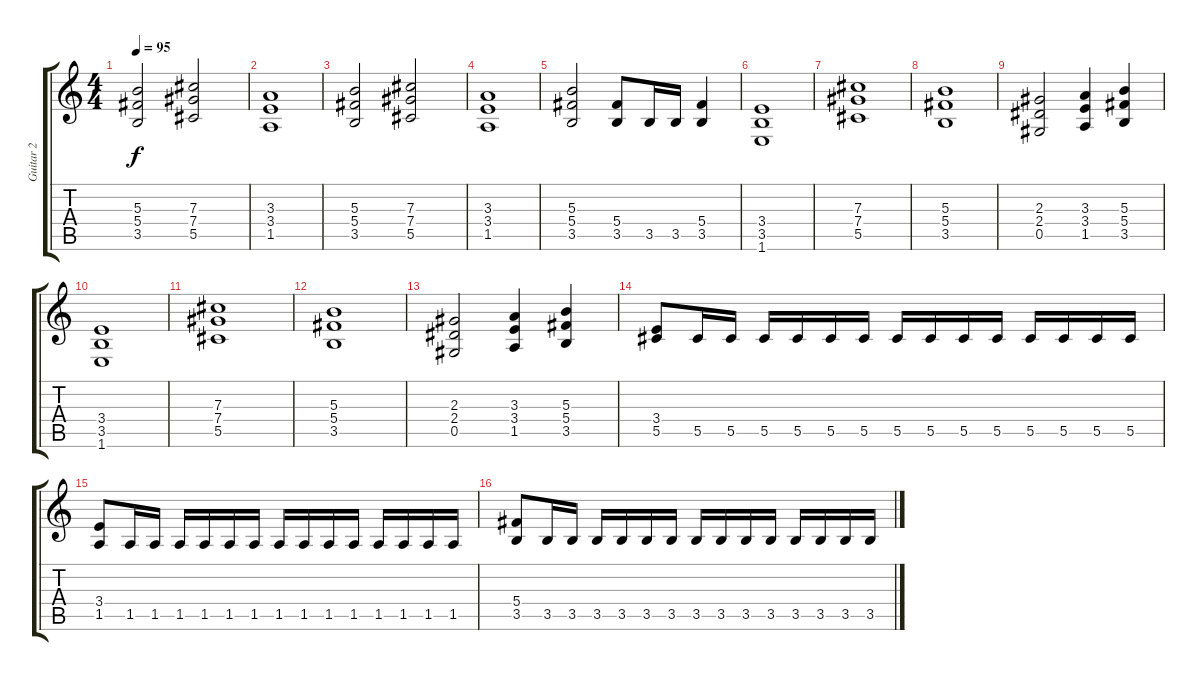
\track ("Guitar 2" "Guitar 2") {instrument distortionguitar}
\staff {score tabs}
\tuning (Eb4 Bb3 Gb3 Db3 Ab2 Eb2) {hide}
\ts (4 4)
\tempo 95
\clef g2
\ks c
(5.3 5.4 3.5).2{dy f} (7.3 7.4 5.5).2 |
(3.3 3.4 1.5).1 |
(5.3 5.4 3.5).2 (7.3 7.4 5.5).2 |
(3.3 3.4 1.5).1 |
(5.3 5.4 3.5).2 (5.4 3.5).8 3.5.16 3.5.16 (5.4 3.5).4 |
(3.4 3.5 1.6).1 |
(7.3 7.4 5.5).1 |
(5.3 5.4 3.5).1 |
(2.3 2.4 0.5).2 (3.3 3.4 1.5).4 (5.3 5.4 3.5).4 |
(3.4 3.5 1.6).1 |
(7.3 7.4 5.5).1 |
(5.3 5.4 3.5).1 |
(2.3 2.4 0.5).2 (3.3 3.4 1.5).4 (5.3 5.4 3.5).4 |
(3.4 5.5).8 5.5.16 5.5.16 5.5.16 5.5.16 5.5.16 5.5.16 5.5.16 5.5.16 5.5.16 5.5.16 5.5.16 5.5.16 5.5.16 5.5.16 |
(3.4 1.5).8 1.5.16 1.5.16 1.5.16 1.5.16 1.5.16 1.5.16 1.5.16 1.5.16 1.5.16 1.5.16 1.5.16 1.5.16 1.5.16 1.5.16 |
(5.4 3.5).8 3.5.16 3.5.16 3.5.16 3.5.16 3.5.16 3.5.16 3.5.16 3.5.16 3.5.16 3.5.16 3.5.16 3.5.16 3.5.16 3.5.16
